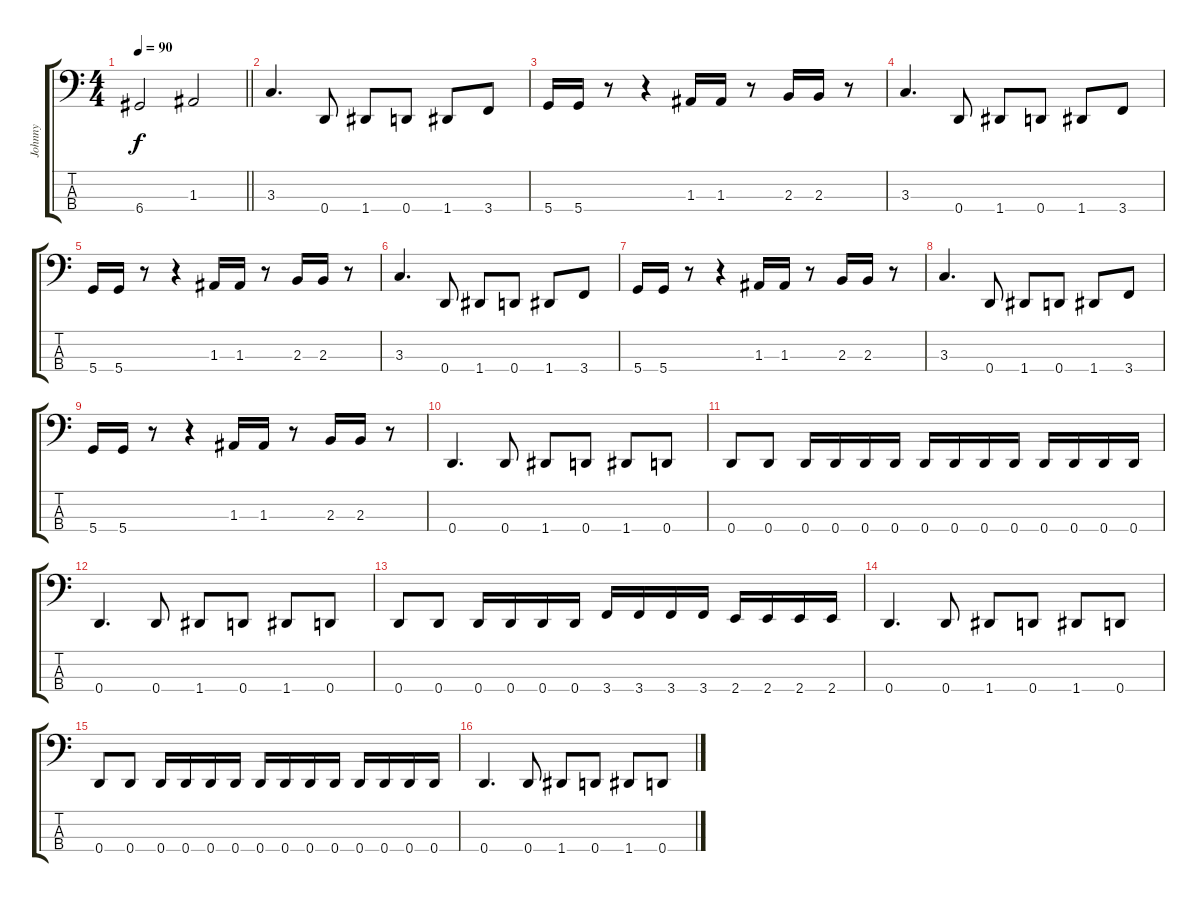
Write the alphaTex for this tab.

\track ("Johnny" "Johnny") {instrument electricbassfinger}
\staff {score tabs}
\tuning (G2 D2 A1 D1) {hide}
\ts (4 4)
\tempo 90
\clef f4
\barLineRight lightlight
\ks c
6.4.2{dy f} 1.3.2 |
3.3.4{d} 0.4.8 1.4.8 0.4.8 1.4.8 3.4.8 |
5.4.16 5.4.16 r.8 r.4 1.3.16 1.3.16 r.8 2.3.16 2.3.16 r.8 |
3.3.4{d} 0.4.8 1.4.8 0.4.8 1.4.8 3.4.8 |
5.4.16 5.4.16 r.8 r.4 1.3.16 1.3.16 r.8 2.3.16 2.3.16 r.8 |
3.3.4{d} 0.4.8 1.4.8 0.4.8 1.4.8 3.4.8 |
5.4.16 5.4.16 r.8 r.4 1.3.16 1.3.16 r.8 2.3.16 2.3.16 r.8 |
3.3.4{d} 0.4.8 1.4.8 0.4.8 1.4.8 3.4.8 |
5.4.16 5.4.16 r.8 r.4 1.3.16 1.3.16 r.8 2.3.16 2.3.16 r.8 |
0.4.4{d} 0.4.8 1.4.8 0.4.8 1.4.8 0.4.8 |
0.4.8 0.4.8 0.4.16 0.4.16 0.4.16 0.4.16 0.4.16 0.4.16 0.4.16 0.4.16 0.4.16 0.4.16 0.4.16 0.4.16 |
0.4.4{d} 0.4.8 1.4.8 0.4.8 1.4.8 0.4.8 |
0.4.8 0.4.8 0.4.16 0.4.16 0.4.16 0.4.16 3.4.16 3.4.16 3.4.16 3.4.16 2.4.16 2.4.16 2.4.16 2.4.16 |
0.4.4{d} 0.4.8 1.4.8 0.4.8 1.4.8 0.4.8 |
0.4.8 0.4.8 0.4.16 0.4.16 0.4.16 0.4.16 0.4.16 0.4.16 0.4.16 0.4.16 0.4.16 0.4.16 0.4.16 0.4.16 |
0.4.4{d} 0.4.8 1.4.8 0.4.8 1.4.8 0.4.8
